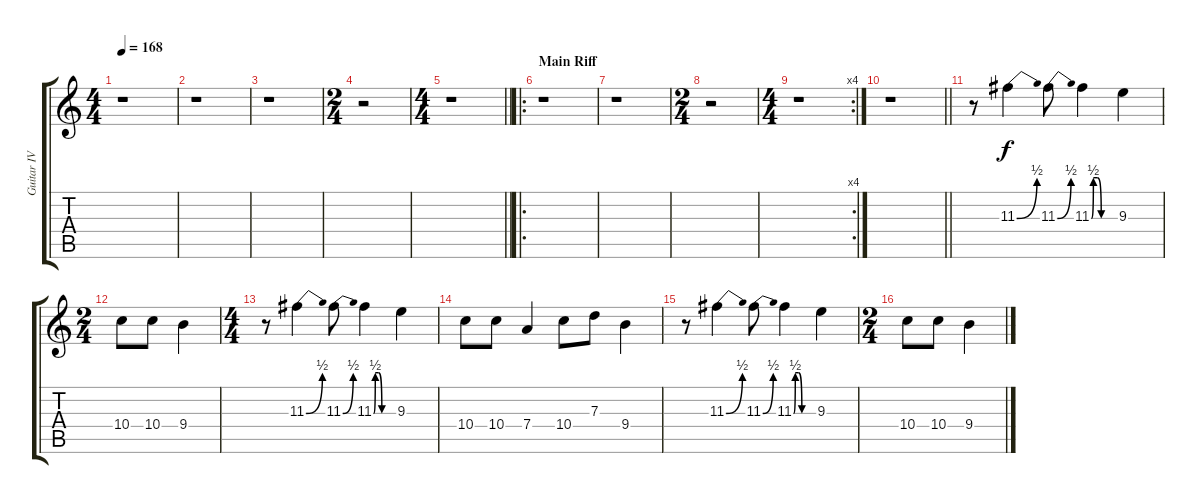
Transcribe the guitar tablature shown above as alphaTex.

\track ("Guitar IV" "Guitar IV") {instrument overdrivenguitar}
\staff {score tabs}
\tuning (E4 B3 G3 D3 A2 E2) {hide}
\ts (4 4)
\tempo 168
\clef g2
\ks c
r.1{dy f} |
r.1 |
r.1 |
\ts (2 4)
r.2 |
\ts (4 4)
\barLineRight lightlight
r.1 |
\ro
\section ("" "Main Riff")
r.1 |
r.1 |
\ts (2 4)
r.2 |
\rc 4
\ts (4 4)
r.1 |
\barLineRight lightlight
r.1 |
r.8{volume 15} 11.3{be (bend 0 0 60 2)}.4 11.3{be (bend 0 0 60 2)}.8 11.3{be (custom 0 0 5 2 15 2 25 0 60 0)}.4 9.3.4 |
\ts (2 4)
10.4.8 10.4.8 9.4.4 |
\ts (4 4)
r.8 11.3{be (bend 0 0 60 2)}.4 11.3{be (bend 0 0 60 2)}.8 11.3{be (custom 0 0 5 2 15 2 25 0 60 0)}.4 9.3.4 |
10.4.8 10.4.8 7.4.4 10.4.8 7.3.8 9.4.4 |
r.8 11.3{be (bend 0 0 60 2)}.4 11.3{be (bend 0 0 60 2)}.8 11.3{be (custom 0 0 5 2 15 2 25 0 60 0)}.4 9.3.4 |
\ts (2 4)
10.4.8 10.4.8 9.4.4
